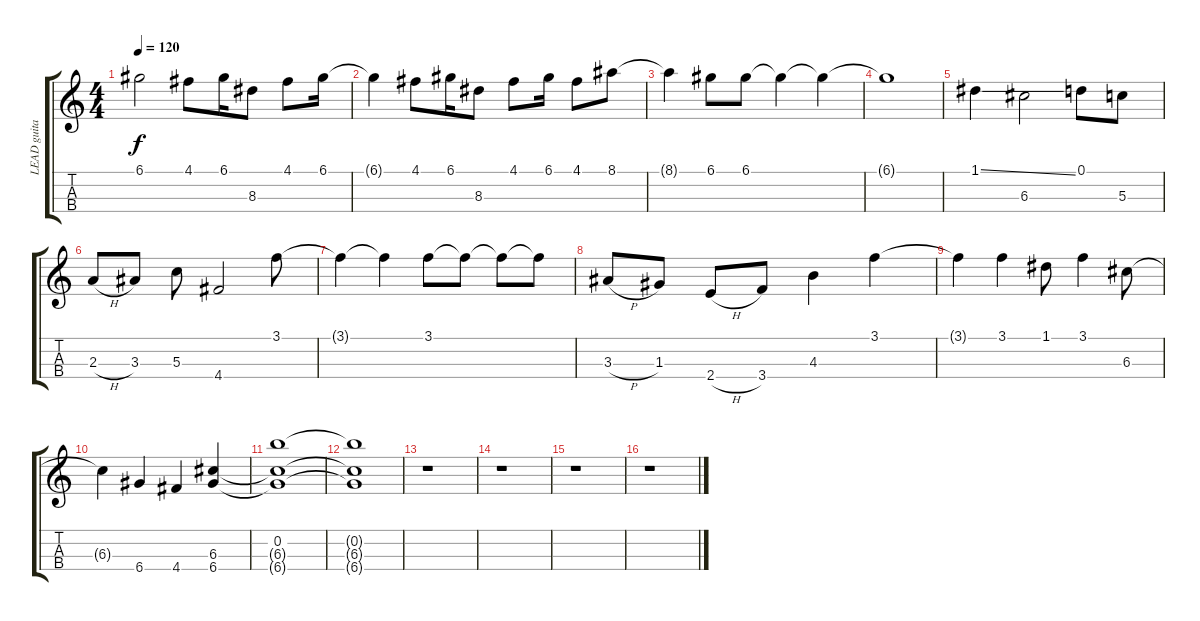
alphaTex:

\track ("LEAD guitar (Slash)" "LEAD guita") {instrument acousticguitarsteel}
\staff {score tabs}
\tuning (D4 B4 G3 D3) {hide}
\ts (4 4)
\tempo 120
\clef g2
\ks c
6.1.2{dy f} 4.1.8 6.1.16 8.3.8 4.1.8 6.1.16 |
6.1{t}.4 4.1.8 6.1.16 8.3.8 4.1.8 6.1.16 4.1.8 8.1.8 |
8.1{t}.4 6.1.8 6.1.8 6.1{t}.4 6.1{t}.4 |
6.1{t}.1 |
1.1{ss}.4 6.3.2 0.1.8 5.3.8 |
2.3{h}.8 3.3.8 5.3.8 4.4.2 3.1.8 |
3.1{t}.4 3.1{t}.4 3.1.8 3.1{t}.8 3.1{t}.8 3.1{t}.8 |
3.3{h}.8 1.3.8 2.4{h}.8 3.4.8 4.3.4 3.1.4 |
3.1{t}.4 3.1.4 1.1.8 3.1.4 6.3.8 |
6.3{t}.4 6.4.4 4.4.4 (6.3 6.4).4 |
(0.2 6.3{t} 6.4{t}).1 |
(0.2{t} 6.3{t} 6.4{t}).1 |
r.1 |
r.1 |
r.1 |
r.1
